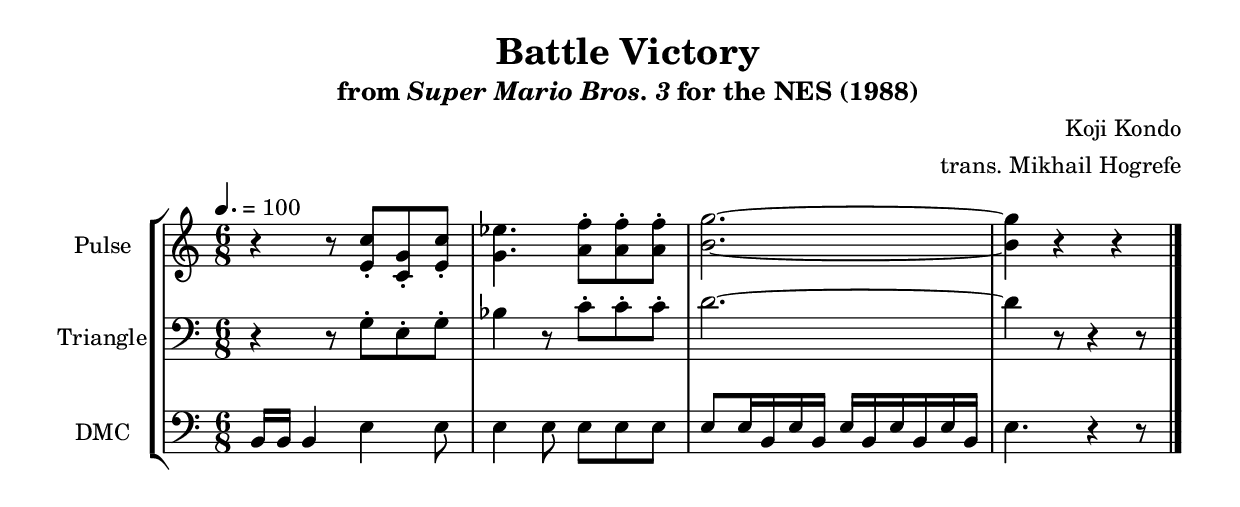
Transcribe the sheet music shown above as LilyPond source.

\version "2.24.3"

\paper {
  left-margin = 0.5\in
}

\book {
    \header {
        title = "Battle Victory"
        subtitle = \markup { "from" {\italic "Super Mario Bros. 3"} "for the NES (1988)" }
        composer = "Koji Kondo"
        arranger = "trans. Mikhail Hogrefe"
    }

    \score {
        {
            \new StaffGroup <<
                \new Staff \relative c' {
                    \set Staff.instrumentName = "Pulse"
                    \set Staff.shortInstrumentName = "P."
\tempo 4. = 100
\time 6/8
r4 r8 <e c'>-. <c g'>-. <e c'>-. |
<g ees'>4. <a f'>8-. 8-. 8-. 
<b g'>2. ~ |
<b g'>4 r r |
\bar "|."
                }

                \new Staff \relative c' {
                    \set Staff.instrumentName = "Triangle"
                    \set Staff.shortInstrumentName = "T."
\clef bass
r4 r8 g-. e-. g-. |
bes4 r8 c-. c-. c-. |
d2. ~ |
d4 r8 r4 r8 |
                }

                \new Staff \relative c {
                    \set Staff.instrumentName = "DMC"
                    \set Staff.shortInstrumentName = "DMC"
                    \set Staff.midiInstrument = "timpani"
\clef bass
b16 b b4 e e8 |
e4 e8 e e e |
e8 e16 b e b e b e b e b |
e4. r4 r8 |
                }
            >>
        }
        \layout {
            \context {
                \Staff
                \RemoveEmptyStaves
            }
            \context {
                \DrumStaff
                \RemoveEmptyStaves
            }
        }
    }
}
